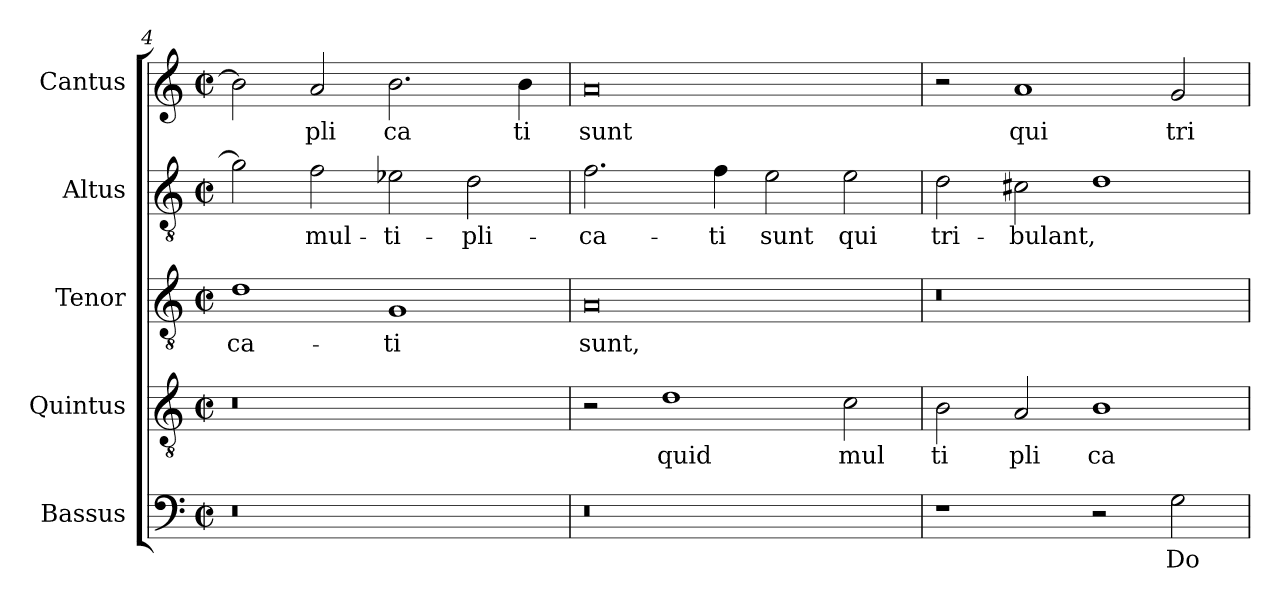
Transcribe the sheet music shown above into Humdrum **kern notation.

**kern	**text	**kern	**text	**kern	**text	**kern	**text	**kern	**text
*part5	*part5	*part4	*part4	*part3	*part3	*part2	*part2	*part1	*part1
*staff5	*staff5	*staff4	*staff4	*staff3	*staff3	*staff2	*staff2	*staff1	*staff1
*I"Bassus	*	*I"Quintus	*	*I"Tenor	*	*I"Altus	*	*I"Cantus	*
*clefF4	*	*clefGv2	*	*clefGv2	*	*clefGv2	*	*clefG2	*
*M2/2	*	*M2/2	*	*M2/2	*	*M2/2	*	*M2/2	*
*met(c|)	*	*met(c|)	*	*met(c|)	*	*met(c|)	*	*met(c|)	*
=4	=4	=4	=4	=4	=4	=4	=4	=4	=4
!	!	!	!	!	!LO:LY:b:cj	!	!	!	!
0r	.	0r	.	1d	-ca-	2g\]	.	2b\]	.
!	!	!	!	!	!	!	!LO:LY:b:cj	!	!LO:LY:b:cj
.	.	.	.	.	.	2f\	mul-	2a/	pli
!	!	!	!	!	!LO:LY:b:cj	!	!LO:LY:b:cj	!	!LO:LY:b:cj
.	.	.	.	1G	-ti	2e-X\	-ti-	2.b\	ca
!	!	!	!	!	!	!	!LO:LY:b:cj	!	!
.	.	.	.	.	.	2d\	-pli-	.	.
!	!	!	!	!	!	!	!	!	!LO:LY:b:cj
.	.	.	.	.	.	.	.	4b\	ti
=5	=5	=5	=5	=5	=5	=5	=5	=5	=5
!	!	!	!	!	!LO:LY:b:cj	!	!LO:LY:b:cj	!	!LO:LY:b:cj
0r	.	2r	.	0A	sunt,	2.f\	-ca-	0a	sunt
!	!	!	!LO:LY:b:cj	!	!	!	!	!	!
.	.	1d	quid	.	.	.	.	.	.
!	!	!	!	!	!	!	!LO:LY:b:cj	!	!
.	.	.	.	.	.	4f\	-ti	.	.
!	!	!	!	!	!	!	!LO:LY:b:cj	!	!
.	.	.	.	.	.	2e\	sunt	.	.
!	!	!	!LO:LY:b:cj	!	!	!	!LO:LY:b:cj	!	!
.	.	2c\	mul	.	.	2e\	qui	.	.
=6	=6	=6	=6	=6	=6	=6	=6	=6	=6
!	!	!	!LO:LY:b:cj	!	!	!	!LO:LY:b:cj	!	!
1r	.	2B\	ti	0r	.	2d\	tri-	2r	.
!	!	!	!LO:LY:b:cj	!	!	!	!LO:LY:b	!	!LO:LY:b:cj
.	.	2A/	pli	.	.	2c#X\	-bulant,	1a	qui
!	!	!	!LO:LY:b:cj	!	!	!	!	!	!
2r	.	1B	ca	.	.	1d	.	.	.
!	!LO:LY:b	!	!	!	!	!	!	!	!LO:LY:b:cj
2G\	Do-	.	.	.	.	.	.	2g/	tri
=	=	=	=	=	=	=	=	=	=
*-	*-	*-	*-	*-	*-	*-	*-	*-	*-
